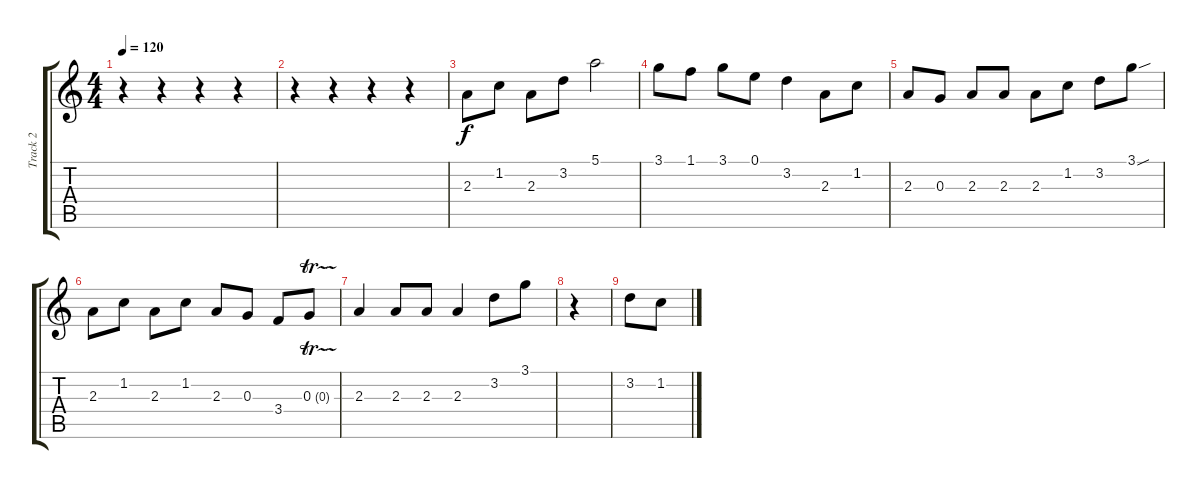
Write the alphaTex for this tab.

\track ("Track 2" "Track 2") {instrument acousticguitarnylon}
\staff {score tabs}
\tuning (E4 B3 G3 D3 A2 E2) {hide}
\ts (4 4)
\tempo 120
\clef g2
\ks c
r.4{dy f instrument acousticguitarnylon} r.4 r.4 r.4 |
r.4 r.4 r.4 r.4 |
2.3.8 1.2.8 2.3.8 3.2.8 5.1.2 |
3.1.8 1.1.8 3.1.8 0.1.8 3.2.4 2.3.8 1.2.8 |
2.3.8 0.3.8 2.3.8 2.3.8 2.3.8 1.2.8 3.2.8 3.1{sou}.8 |
2.3.8 1.2.8 2.3.8 1.2.8 2.3.8 0.3.8 3.4.8 0.3{tr (0 16)}.8 |
2.3.4 2.3.8 2.3.8 2.3.4 3.2.8 3.1.8 |
r.4 |
3.2.8 1.2.8
